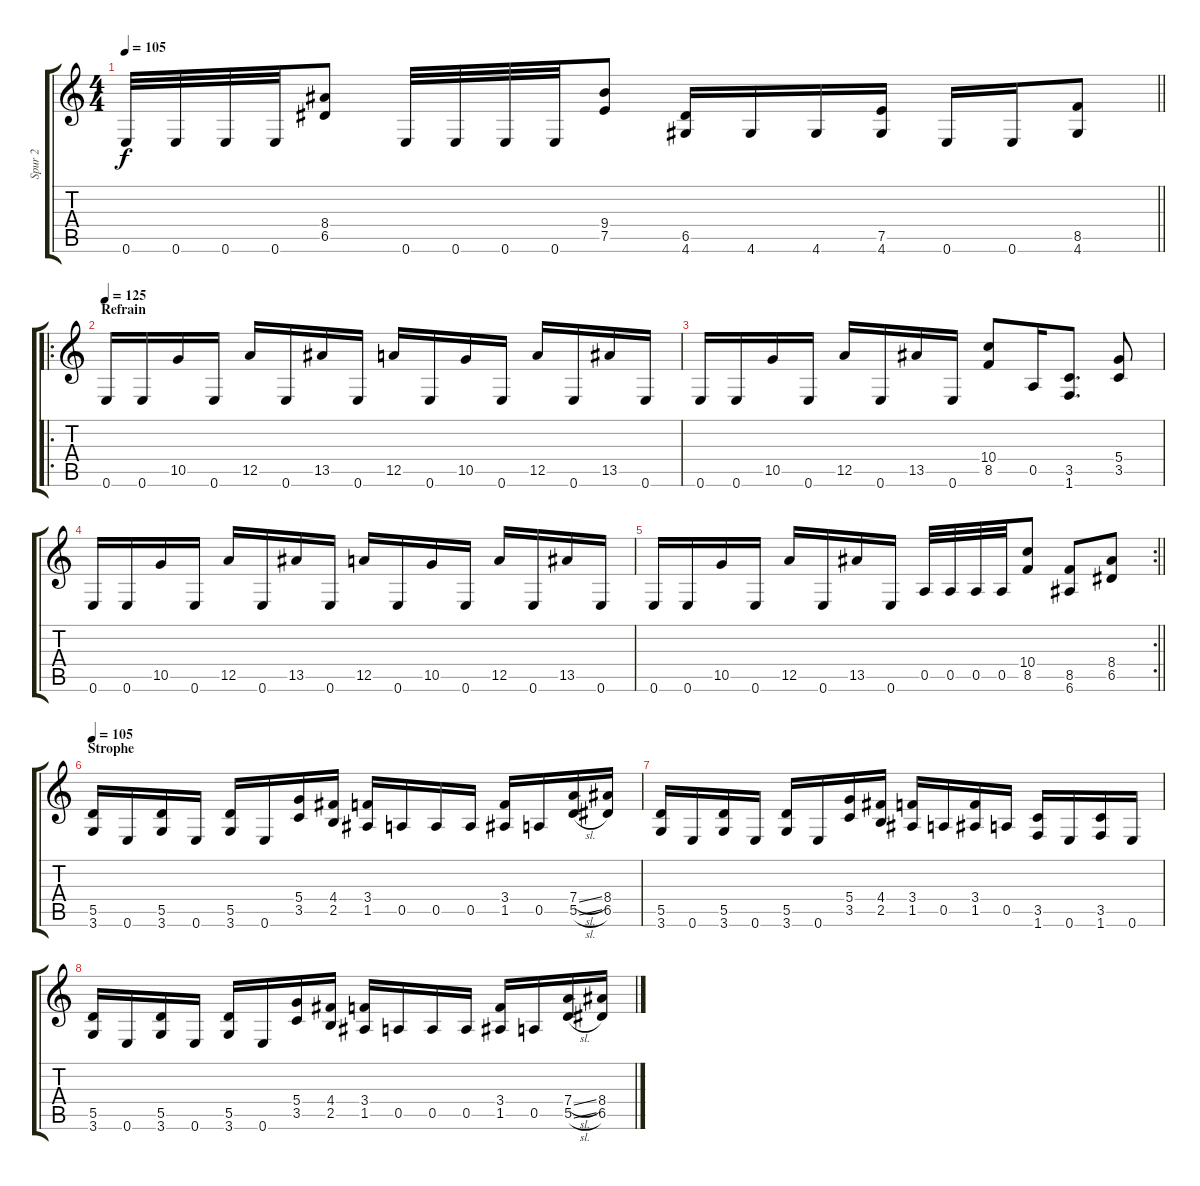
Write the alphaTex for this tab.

\track ("Spur 2" "Spur 2") {instrument distortionguitar}
\staff {score tabs}
\tuning (E4 B3 G3 D3 A2 E2) {hide}
\ts (4 4)
\tempo 105
\clef g2
\barLineRight lightlight
\ks c
0.6.32{dy f} 0.6.32 0.6.32 0.6.32 (8.4 6.5).8 0.6.32 0.6.32 0.6.32 0.6.32 (9.4 7.5).8 (6.5 4.6).16 4.6.16 4.6.16 (7.5 4.6).16 0.6.16 0.6.16 (8.5 4.6).8 |
\ro
\section ("" "Refrain")
\tempo 125
0.6.16 0.6.16 10.5.16 0.6.16 12.5.16 0.6.16 13.5.16 0.6.16 12.5.16 0.6.16 10.5.16 0.6.16 12.5.16 0.6.16 13.5.16 0.6.16 |
0.6.16 0.6.16 10.5.16 0.6.16 12.5.16 0.6.16 13.5.16 0.6.16 (10.4 8.5).8 0.5.16 (3.5 1.6).8{d} (5.4 3.5).8 |
0.6.16 0.6.16 10.5.16 0.6.16 12.5.16 0.6.16 13.5.16 0.6.16 12.5.16 0.6.16 10.5.16 0.6.16 12.5.16 0.6.16 13.5.16 0.6.16 |
\rc 2
\barLineRight lightlight
0.6.16 0.6.16 10.5.16 0.6.16 12.5.16 0.6.16 13.5.16 0.6.16 0.5.32 0.5.32 0.5.32 0.5.32 (10.4 8.5).8 (8.5 6.6).8 (8.4 6.5).8 |
\section ("" "Strophe")
\tempo 105
(5.5 3.6).16 0.6.16 (5.5 3.6).16 0.6.16 (5.5 3.6).16 0.6.16 (5.4 3.5).16 (4.4 2.5).16 (3.4 1.5).16 0.5.16 0.5.16 0.5.16 (3.4 1.5).16 0.5.16 (7.4{sl} 5.5{sl}).16 (8.4 6.5).16 |
(5.5 3.6).16 0.6.16 (5.5 3.6).16 0.6.16 (5.5 3.6).16 0.6.16 (5.4 3.5).16 (4.4 2.5).16 (3.4 1.5).16 0.5.16 (3.4 1.5).16 0.5.16 (3.5 1.6).16 0.6.16 (3.5 1.6).16 0.6.16 |
(5.5 3.6).16 0.6.16 (5.5 3.6).16 0.6.16 (5.5 3.6).16 0.6.16 (5.4 3.5).16 (4.4 2.5).16 (3.4 1.5).16 0.5.16 0.5.16 0.5.16 (3.4 1.5).16 0.5.16 (7.4{sl} 5.5{sl}).16 (8.4 6.5).16
